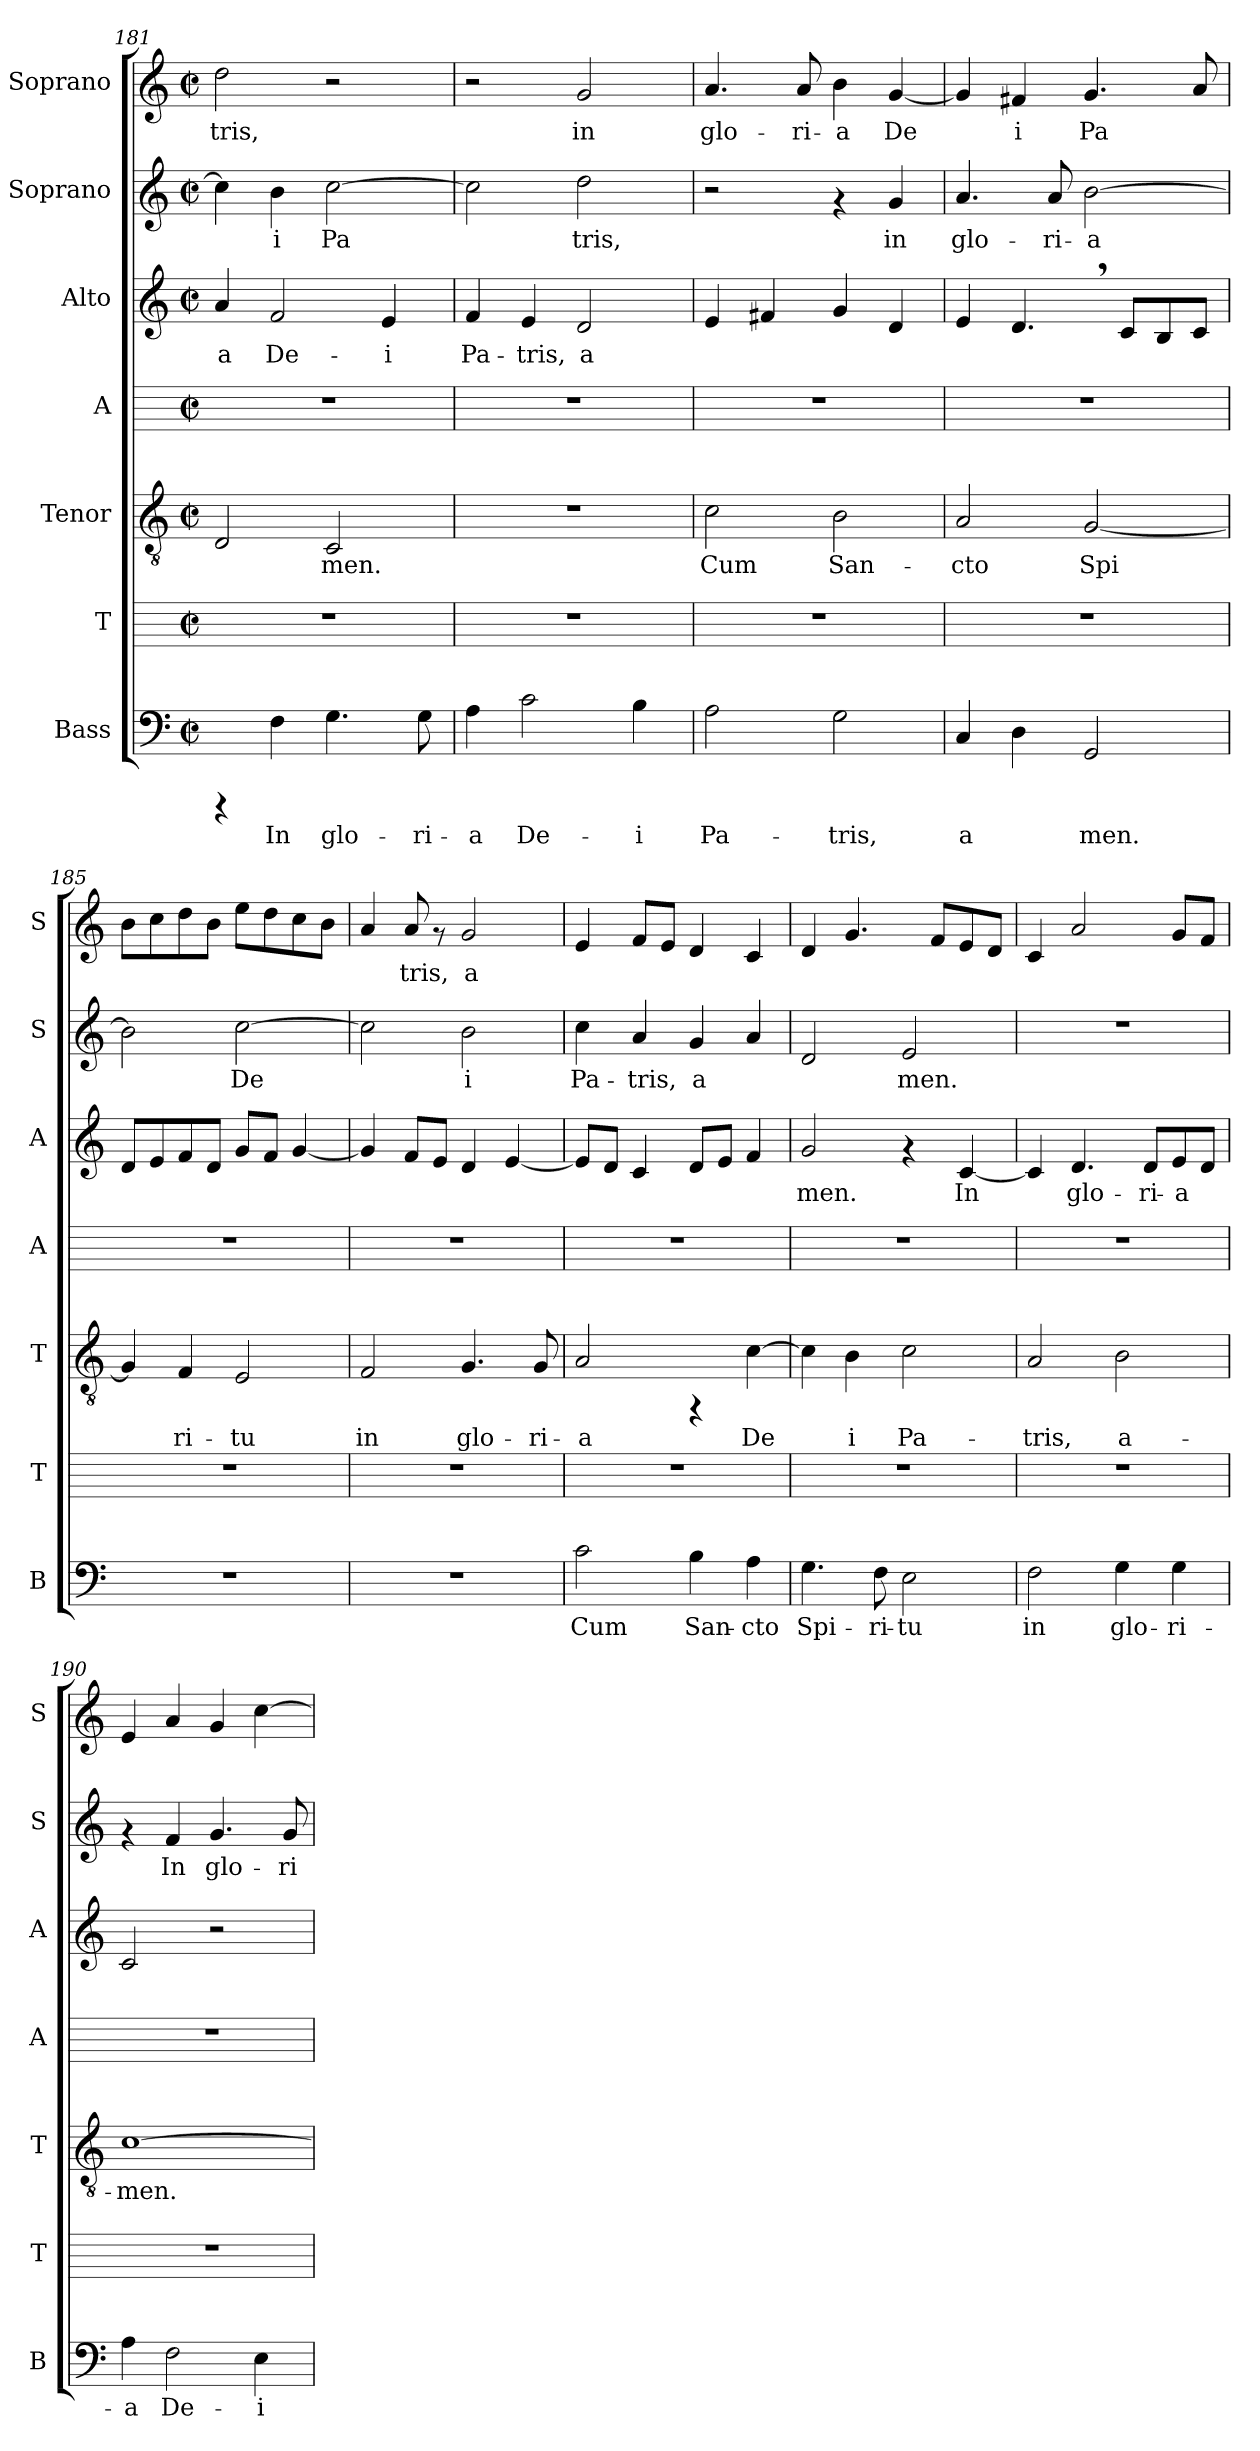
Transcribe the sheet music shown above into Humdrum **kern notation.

**kern	**text	**kern	**kern	**text	**kern	**kern	**text	**kern	**text	**kern	**text
*part7	*part7	*part6	*part5	*part5	*part4	*part3	*part3	*part2	*part2	*part1	*part1
*staff7	*staff7	*staff6	*staff5	*staff5	*staff4	*staff3	*staff3	*staff2	*staff2	*staff1	*staff1
*I"Bass	*	*I"T	*I"Tenor	*	*I"A	*I"Alto	*	*I"Soprano	*	*I"Soprano	*
*I'B	*	*I'T	*I'T	*	*I'A	*I'A	*	*I'S	*	*I'S	*
*clefF4	*	*	*clefGv2	*	*	*clefG2	*	*clefG2	*	*clefG2	*
*k[]	*	*k[]	*k[]	*	*k[]	*k[]	*	*k[]	*	*k[]	*
*C:	*	*C:	*C:	*	*C:	*C:	*	*C:	*	*C:	*
*M2/2	*	*M2/2	*M2/2	*	*M2/2	*M2/2	*	*M2/2	*	*M2/2	*
*met(c|)	*	*met(c|)	*met(c|)	*	*met(c|)	*met(c|)	*	*met(c|)	*	*met(c|)	*
=181	=181	=181	=181	=181	=181	=181	=181	=181	=181	=181	=181
!	!	!	!	!LO:LY:b:cj	!	!	!LO:LY:b:cj	!	!LO:LY:b:cj	!	!LO:LY:b:cj
4rCCC	.	1r	2D/	--	1r	4a/	-a	4cc\]	--	2dd\	-tris,
!	!LO:LY:b:cj	!	!	!	!	!	!LO:LY:b:cj	!	!LO:LY:b:cj	!	!
4F\	In	.	.	.	.	2f/	De-	4b\	-i	.	.
!	!LO:LY:b:cj	!	!	!LO:LY:b:cj	!	!	!	!	!LO:LY:b:cj	!	!
4.G\	glo-	.	2C/	-men.	.	.	.	[>2cc\	Pa-	2r	.
!	!	!	!	!	!	!	!LO:LY:b:cj	!	!	!	!
.	.	.	.	.	.	4e/	-i	.	.	.	.
!	!LO:LY:b:cj	!	!	!	!	!	!	!	!	!	!
8G\	-ri-	.	.	.	.	.	.	.	.	.	.
=182	=182	=182	=182	=182	=182	=182	=182	=182	=182	=182	=182
!	!LO:LY:b:cj	!	!	!	!	!	!LO:LY:b:cj	!	!LO:LY:b:cj	!	!
4A\	-a	1r	1r	.	1r	4f/	Pa-	2cc\]	--	2r	.
!	!LO:LY:b:cj	!	!	!	!	!	!LO:LY:b:cj	!	!	!	!
2c\	De-	.	.	.	.	4e/	-tris,	.	.	.	.
!	!	!	!	!	!	!	!LO:LY:b:cj	!	!LO:LY:b:cj	!	!LO:LY:b:cj
.	.	.	.	.	.	2d/	a-	2dd\	-tris,	2g/	in
!	!LO:LY:b:cj	!	!	!	!	!	!	!	!	!	!
4B\	-i	.	.	.	.	.	.	.	.	.	.
=183	=183	=183	=183	=183	=183	=183	=183	=183	=183	=183	=183
!	!LO:LY:b:cj	!	!	!LO:LY:b:cj	!	!	!LO:LY:b:cj	!	!	!	!LO:LY:b:cj
2A\	Pa-	1r	2c\	Cum	1r	4e/	--	2r	.	4.a/	glo-
!	!	!	!	!	!	!	!LO:LY:b:cj	!	!	!	!
.	.	.	.	.	.	4f#X/	--	.	.	.	.
!	!	!	!	!	!	!	!	!	!	!	!LO:LY:b:cj
.	.	.	.	.	.	.	.	.	.	8a/	-ri-
!	!LO:LY:b:cj	!	!	!LO:LY:b:cj	!	!	!LO:LY:b:cj	!	!	!	!LO:LY:b:cj
2G\	-tris,	.	2B\	San-	.	4g/	--	4rf	.	4b\	-a
!	!	!	!	!	!	!	!LO:LY:b:cj	!	!LO:LY:b:cj	!	!LO:LY:b:cj
.	.	.	.	.	.	4d/	--	4g/	in	[<4g/	De-
!!LO:LB:g=z
=184	=184	=184	=184	=184	=184	=184	=184	=184	=184	=184	=184
!	!LO:LY:b:cj	!	!	!LO:LY:b:cj	!	!	!LO:LY:b:cj	!	!LO:LY:b:cj	!	!LO:LY:b:cj
4C/	a-	1r	2A/	-cto	1r	4e/	--	4.a/	glo-	4g/]	--
!	!LO:LY:b:cj	!	!	!	!	!	!LO:LY:b:cj	!	!	!	!LO:LY:b:cj
4D\	--	.	.	.	.	4.d,>/	--	.	.	4f#X/	-i
!	!	!	!	!	!	!	!	!	!LO:LY:b:cj	!	!
.	.	.	.	.	.	.	.	8a/	-ri-	.	.
!	!LO:LY:b:cj	!	!	!LO:LY:b:cj	!	!	!	!	!LO:LY:b:cj	!	!LO:LY:b:cj
2GG/	-men.	.	[<2G/	Spi-	.	.	.	[>2b\	-a	4.g/	Pa-
!	!	!	!	!	!	!	!LO:LY:b:cj	!	!	!	!
.	.	.	.	.	.	8c/L	--	.	.	.	.
!	!	!	!	!	!	!	!LO:LY:b:cj	!	!	!	!
.	.	.	.	.	.	8B/	--	.	.	.	.
!	!	!	!	!	!	!	!LO:LY:b:cj	!	!	!	!LO:LY:b:cj
.	.	.	.	.	.	8c/J	--	.	.	8a/	--
=185	=185	=185	=185	=185	=185	=185	=185	=185	=185	=185	=185
!	!	!	!	!LO:LY:b:cj	!	!	!LO:LY:b:cj	!	!LO:LY:b:cj	!	!LO:LY:b:cj
1r	.	1r	4G/]	--	1r	8d/L	--	2b\]	.	8b\L	--
!	!	!	!	!	!	!	!LO:LY:b:cj	!	!	!	!LO:LY:b:cj
.	.	.	.	.	.	8e/	--	.	.	8cc\	--
!	!	!	!	!LO:LY:b:cj	!	!	!LO:LY:b:cj	!	!	!	!LO:LY:b:cj
.	.	.	4F/	-ri-	.	8f/	--	.	.	8dd\	--
!	!	!	!	!	!	!	!LO:LY:b:cj	!	!	!	!LO:LY:b:cj
.	.	.	.	.	.	8d/J	--	.	.	8b\J	--
!	!	!	!	!LO:LY:b:cj	!	!	!LO:LY:b:cj	!	!LO:LY:b:cj	!	!LO:LY:b:cj
.	.	.	2E/	-tu	.	8g/L	--	[>2cc\	De-	8ee\L	--
!	!	!	!	!	!	!	!LO:LY:b:cj	!	!	!	!LO:LY:b:cj
.	.	.	.	.	.	8f/J	--	.	.	8dd\	--
!	!	!	!	!	!	!	!LO:LY:b:cj	!	!	!	!LO:LY:b:cj
.	.	.	.	.	.	[<4g/	--	.	.	8cc\	--
!	!	!	!	!	!	!	!	!	!	!	!LO:LY:b:cj
.	.	.	.	.	.	.	.	.	.	8b\J	--
=186	=186	=186	=186	=186	=186	=186	=186	=186	=186	=186	=186
!	!	!	!	!LO:LY:b:cj	!	!	!LO:LY:b:cj	!	!LO:LY:b:cj	!	!LO:LY:b:cj
1r	.	1r	2F/	in	1r	4g/]	--	2cc\]	--	4a/	--
!	!	!	!	!	!	!	!LO:LY:b:cj	!	!	!	!LO:LY:b:cj
.	.	.	.	.	.	8f/L	--	.	.	8a/	-tris,
!	!	!	!	!	!	!	!LO:LY:b:cj	!	!	!	!
.	.	.	.	.	.	8e/J	--	.	.	8rf	.
!	!	!	!	!LO:LY:b:cj	!	!	!LO:LY:b:cj	!	!LO:LY:b:cj	!	!LO:LY:b:cj
.	.	.	4.G/	glo-	.	4d/	--	2b\	-i	2g/	a-
!	!	!	!	!	!	!	!LO:LY:b:cj	!	!	!	!
.	.	.	.	.	.	[<4e/	--	.	.	.	.
!	!	!	!	!LO:LY:b:cj	!	!	!	!	!	!	!
.	.	.	8G/	-ri-	.	.	.	.	.	.	.
=187	=187	=187	=187	=187	=187	=187	=187	=187	=187	=187	=187
!	!LO:LY:b:cj	!	!	!LO:LY:b:cj	!	!	!LO:LY:b:cj	!	!LO:LY:b:cj	!	!LO:LY:b:cj
2c\	Cum	1r	2A/	-a	1r	8e/L]	--	4cc\	Pa-	4e/	--
!	!	!	!	!	!	!	!LO:LY:b:cj	!	!	!	!
.	.	.	.	.	.	8d/J	--	.	.	.	.
!	!	!	!	!	!	!	!LO:LY:b:cj	!	!LO:LY:b:cj	!	!LO:LY:b:cj
.	.	.	.	.	.	4c/	--	4a/	-tris,	8f/L	--
!	!	!	!	!	!	!	!	!	!	!	!LO:LY:b:cj
.	.	.	.	.	.	.	.	.	.	8e/J	--
!	!LO:LY:b:cj	!	!	!	!	!	!LO:LY:b:cj	!	!LO:LY:b:cj	!	!LO:LY:b:cj
4B\	San-	.	4rFF	.	.	8d/L	--	4g/	a-	4d/	--
!	!	!	!	!	!	!	!LO:LY:b:cj	!	!	!	!
.	.	.	.	.	.	8e/J	--	.	.	.	.
!	!LO:LY:b:cj	!	!	!LO:LY:b:cj	!	!	!LO:LY:b:cj	!	!LO:LY:b:cj	!	!LO:LY:b:cj
4A\	-cto	.	[>4c\	De-	.	4f/	--	4a/	--	4c/	--
=188	=188	=188	=188	=188	=188	=188	=188	=188	=188	=188	=188
!	!LO:LY:b:cj	!	!	!LO:LY:b:cj	!	!	!LO:LY:b:cj	!	!LO:LY:b:cj	!	!LO:LY:b:cj
4.G\	Spi-	1r	4c\]	--	1r	2g/	-men.	2d/	--	4d/	--
!	!	!	!	!LO:LY:b:cj	!	!	!	!	!	!	!LO:LY:b:cj
.	.	.	4B\	-i	.	.	.	.	.	4.g/	--
!	!LO:LY:b:cj	!	!	!	!	!	!	!	!	!	!
8F\	-ri-	.	.	.	.	.	.	.	.	.	.
!	!LO:LY:b:cj	!	!	!LO:LY:b:cj	!	!	!	!	!LO:LY:b:cj	!	!
2E\	-tu	.	2c\	Pa-	.	4rf	.	2e/	-men.	.	.
!	!	!	!	!	!	!	!	!	!	!	!LO:LY:b:cj
.	.	.	.	.	.	.	.	.	.	8f/L	--
!	!	!	!	!	!	!	!LO:LY:b:cj	!	!	!	!LO:LY:b:cj
.	.	.	.	.	.	[<4c/	In	.	.	8e/	--
!	!	!	!	!	!	!	!	!	!	!	!LO:LY:b:cj
.	.	.	.	.	.	.	.	.	.	8d/J	--
=189	=189	=189	=189	=189	=189	=189	=189	=189	=189	=189	=189
!	!LO:LY:b:cj	!	!	!LO:LY:b:cj	!	!	!LO:LY:b:cj	!	!	!	!LO:LY:b:cj
2F\	in	1r	2A/	-tris,	1r	4c/]	.	1r	.	4c/	--
!	!	!	!	!	!	!	!LO:LY:b:cj	!	!	!	!LO:LY:b:cj
.	.	.	.	.	.	4.d/	glo-	.	.	2a/	--
!	!LO:LY:b:cj	!	!	!LO:LY:b:cj	!	!	!	!	!	!	!
4G\	glo-	.	2B\	a-	.	.	.	.	.	.	.
!	!	!	!	!	!	!	!LO:LY:b:cj	!	!	!	!
.	.	.	.	.	.	8d/L	-ri-	.	.	.	.
!	!LO:LY:b:cj	!	!	!	!	!	!LO:LY:b:cj	!	!	!	!LO:LY:b:cj
4G\	-ri-	.	.	.	.	8e/	-a	.	.	8g/L	--
!	!	!	!	!	!	!	!LO:LY:b:cj	!	!	!	!LO:LY:b:cj
.	.	.	.	.	.	8d/J	.	.	.	8f/J	--
!!LO:PB:g=z
=190	=190	=190	=190	=190	=190	=190	=190	=190	=190	=190	=190
!	!LO:LY:b:cj	!	!	!LO:LY:b:cj	!	!	!LO:LY:b:cj	!	!	!	!LO:LY:b:cj
4A\	-a	1r	[>1c	-men.	1r	2c/	.	4rf	.	4e/	--
!	!LO:LY:b:cj	!	!	!	!	!	!	!	!LO:LY:b:cj	!	!LO:LY:b:cj
2F\	De-	.	.	.	.	.	.	4f/	In	4a/	--
!	!	!	!	!	!	!	!	!	!LO:LY:b:cj	!	!LO:LY:b:cj
.	.	.	.	.	.	2r	.	4.g/	glo-	4g/	--
!	!LO:LY:b:cj	!	!	!	!	!	!	!	!	!	!LO:LY:b:cj
4E\	-i	.	.	.	.	.	.	.	.	[>4cc\	--
!	!	!	!	!	!	!	!	!	!LO:LY:b:cj	!	!
.	.	.	.	.	.	.	.	8g/	-ri-	.	.
=	=	=	=	=	=	=	=	=	=	=	=
*-	*-	*-	*-	*-	*-	*-	*-	*-	*-	*-	*-
